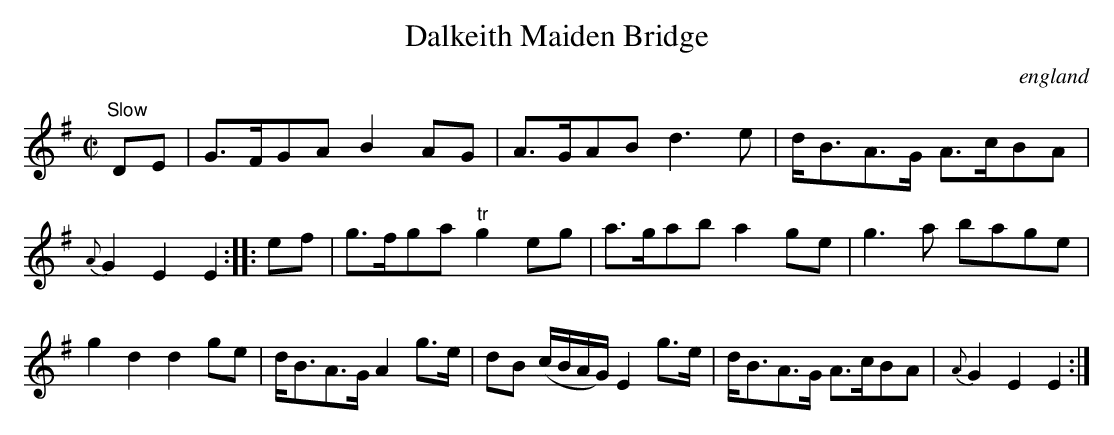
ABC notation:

X:1
T:Dalkeith Maiden Bridge
O:england
M:C|
K:Em
"Slow" DE|\
G>FGA B2AG| A>GAB d3e| d<BA>G A>cBA| {A}G2E2 E2::\
ef|\
g>fga "tr"g2eg| a>gab a2ge| g3a bage| g2d2 d2ge| d<BA>G A2g>e| dB (c/B/A/G/) E2g>e| d<BA>G A>cBA| {A}G2E2 E2:|
